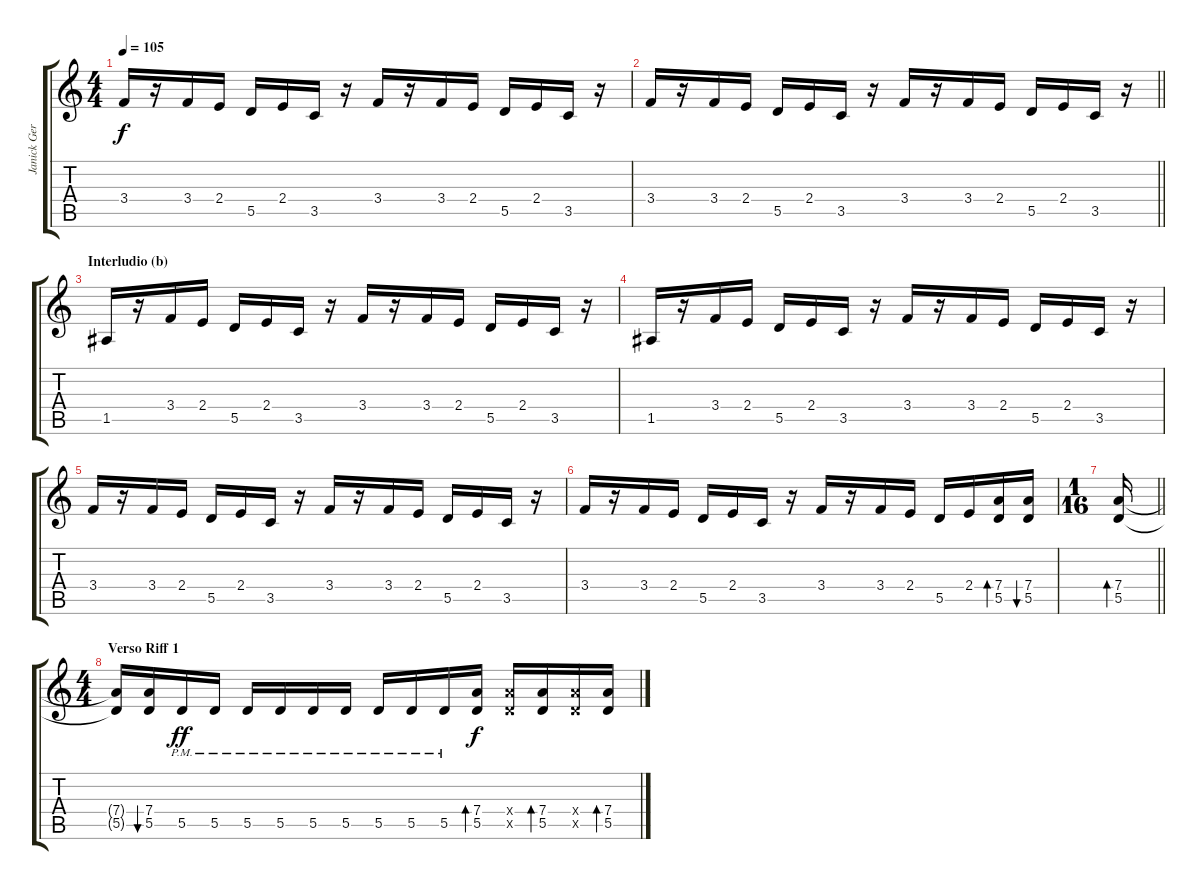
\track ("Janick Gers" "Janick Ger") {instrument distortionguitar}
\staff {score tabs}
\tuning (E4 B3 G3 D3 A2 E2) {hide}
\ts (4 4)
\tempo 105
\clef g2
\ks c
3.4.16{dy f} r.16 3.4.16 2.4.16 5.5.16 2.4.16 3.5.16 r.16 3.4.16 r.16 3.4.16 2.4.16 5.5.16 2.4.16 3.5.16 r.16 |
\barLineRight lightlight
3.4.16 r.16 3.4.16 2.4.16 5.5.16 2.4.16 3.5.16 r.16 3.4.16 r.16 3.4.16 2.4.16 5.5.16 2.4.16 3.5.16 r.16 |
\section ("" "Interludio (b)")
1.5.16 r.16 3.4.16 2.4.16 5.5.16 2.4.16 3.5.16 r.16 3.4.16 r.16 3.4.16 2.4.16 5.5.16 2.4.16 3.5.16 r.16 |
1.5.16 r.16 3.4.16 2.4.16 5.5.16 2.4.16 3.5.16 r.16 3.4.16 r.16 3.4.16 2.4.16 5.5.16 2.4.16 3.5.16 r.16 |
3.4.16 r.16 3.4.16 2.4.16 5.5.16 2.4.16 3.5.16 r.16 3.4.16 r.16 3.4.16 2.4.16 5.5.16 2.4.16 3.5.16 r.16 |
3.4.16 r.16 3.4.16 2.4.16 5.5.16 2.4.16 3.5.16 r.16 3.4.16 r.16 3.4.16 2.4.16 5.5.16 2.4.16 (7.4 5.5).16{bd 30} (7.4 5.5).16{bu 30} |
\ts (1 16)
\barLineRight lightlight
(7.4 5.5).16{bd 30} |
\ts (4 4)
\section ("" "Verso Riff 1")
(7.4{t} 5.5{t}).16 (7.4 5.5).16{bu 30} 5.5{pm}.16{dy ff} 5.5{pm}.16 5.5{pm}.16 5.5{pm}.16 5.5{pm}.16 5.5{pm}.16 5.5{pm}.16 5.5{pm}.16 5.5{pm}.16 (7.4 5.5).16{bd 30 dy f} (7.4{x} 5.5{x}).16 (7.4 5.5).16{bd 30} (7.4{x} 5.5{x}).16 (7.4 5.5).16{bd 30}
